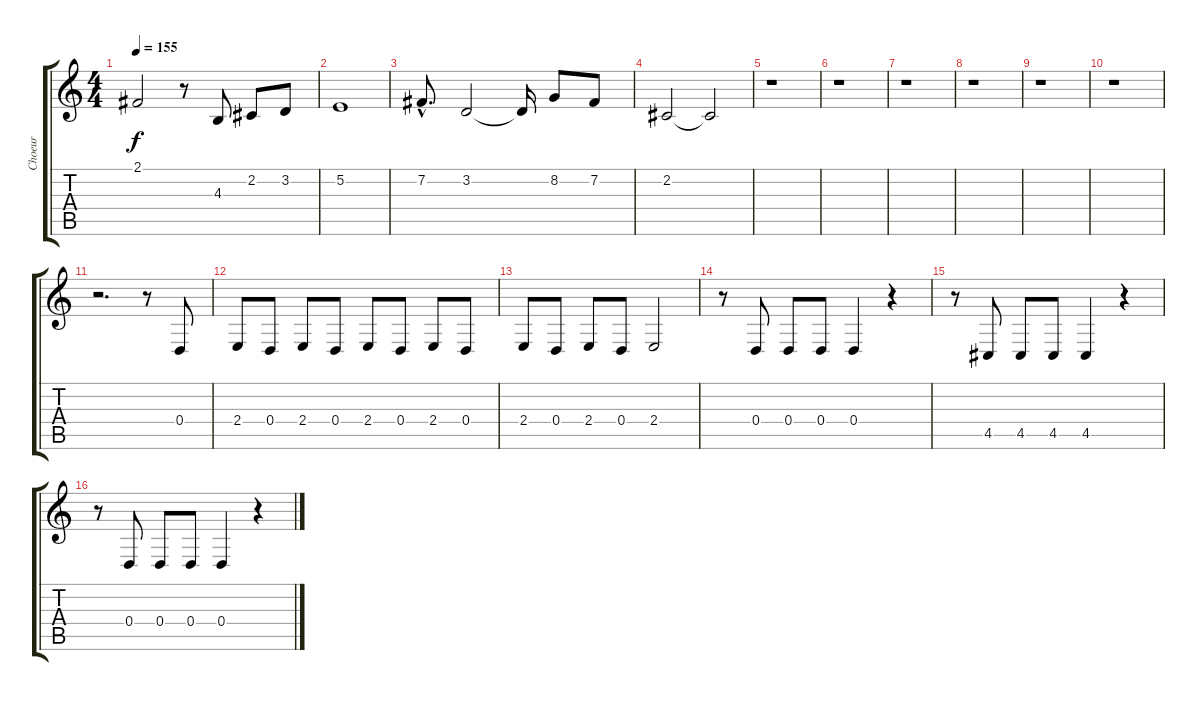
\track ("Choeur" "Choeur") {instrument electricpiano2}
\staff {score tabs}
\tuning (E4 B3 G3 D3 A2 E2) {hide}
\ts (4 4)
\tempo 155
\clef g2
\ks c
2.1{t}.2{dy f} r.8 4.3.8 2.2.8 3.2.8 |
5.2.1 |
7.2{hac}.8{d} 3.2.2 3.2{t}.16 8.2.8 7.2.8 |
2.2.2 2.2{t}.2 |
r.1 |
r.1 |
r.1 |
r.1 |
r.1 |
r.1 |
r.2{d} r.8 0.4.8 |
2.4.8 0.4.8 2.4.8 0.4.8 2.4.8 0.4.8 2.4.8 0.4.8 |
2.4.8 0.4.8 2.4.8 0.4.8 2.4.2 |
r.8 0.4.8 0.4.8 0.4.8 0.4.4 r.4 |
r.8 4.5.8 4.5.8 4.5.8 4.5.4 r.4 |
r.8 0.4.8 0.4.8 0.4.8 0.4.4 r.4
